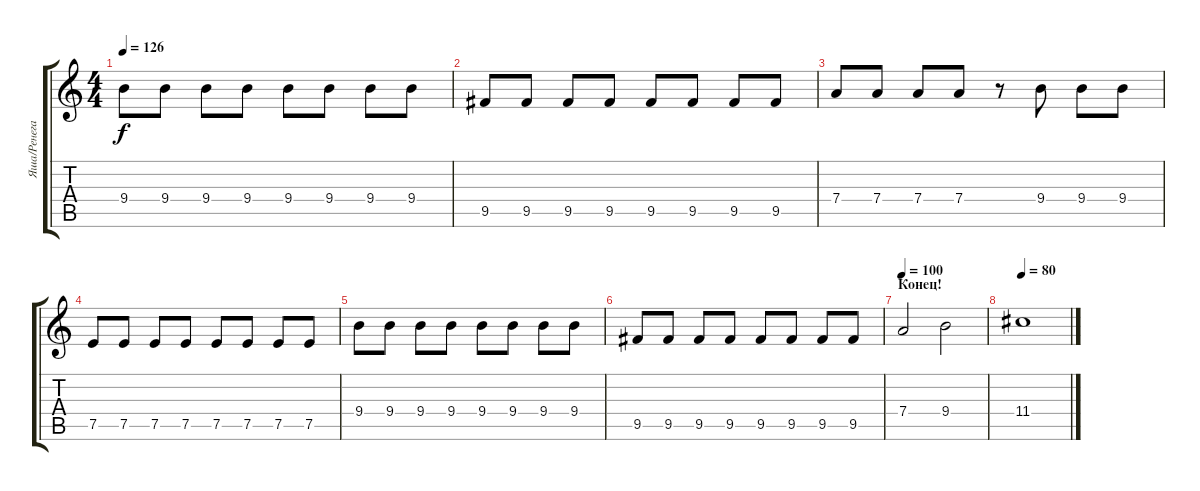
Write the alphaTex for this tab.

\track ("Яша/Ренегат" "Яша/Ренега") {instrument distortionguitar}
\staff {score tabs}
\tuning (E4 B3 G3 D3 A2 E2) {hide}
\ts (4 4)
\tempo 126
\clef g2
\ks c
9.4.8{dy f} 9.4.8 9.4.8 9.4.8 9.4.8 9.4.8 9.4.8 9.4.8 |
9.5.8 9.5.8 9.5.8 9.5.8 9.5.8 9.5.8 9.5.8 9.5.8 |
7.4.8 7.4.8 7.4.8 7.4.8 r.8 9.4.8 9.4.8 9.4.8 |
7.5.8 7.5.8 7.5.8 7.5.8 7.5.8 7.5.8 7.5.8 7.5.8 |
9.4.8 9.4.8 9.4.8 9.4.8 9.4.8 9.4.8 9.4.8 9.4.8 |
9.5.8 9.5.8 9.5.8 9.5.8 9.5.8 9.5.8 9.5.8 9.5.8 |
\section ("" "Конец!")
\tempo 100
7.4.2 9.4.2 |
\tempo 80
11.4.1
